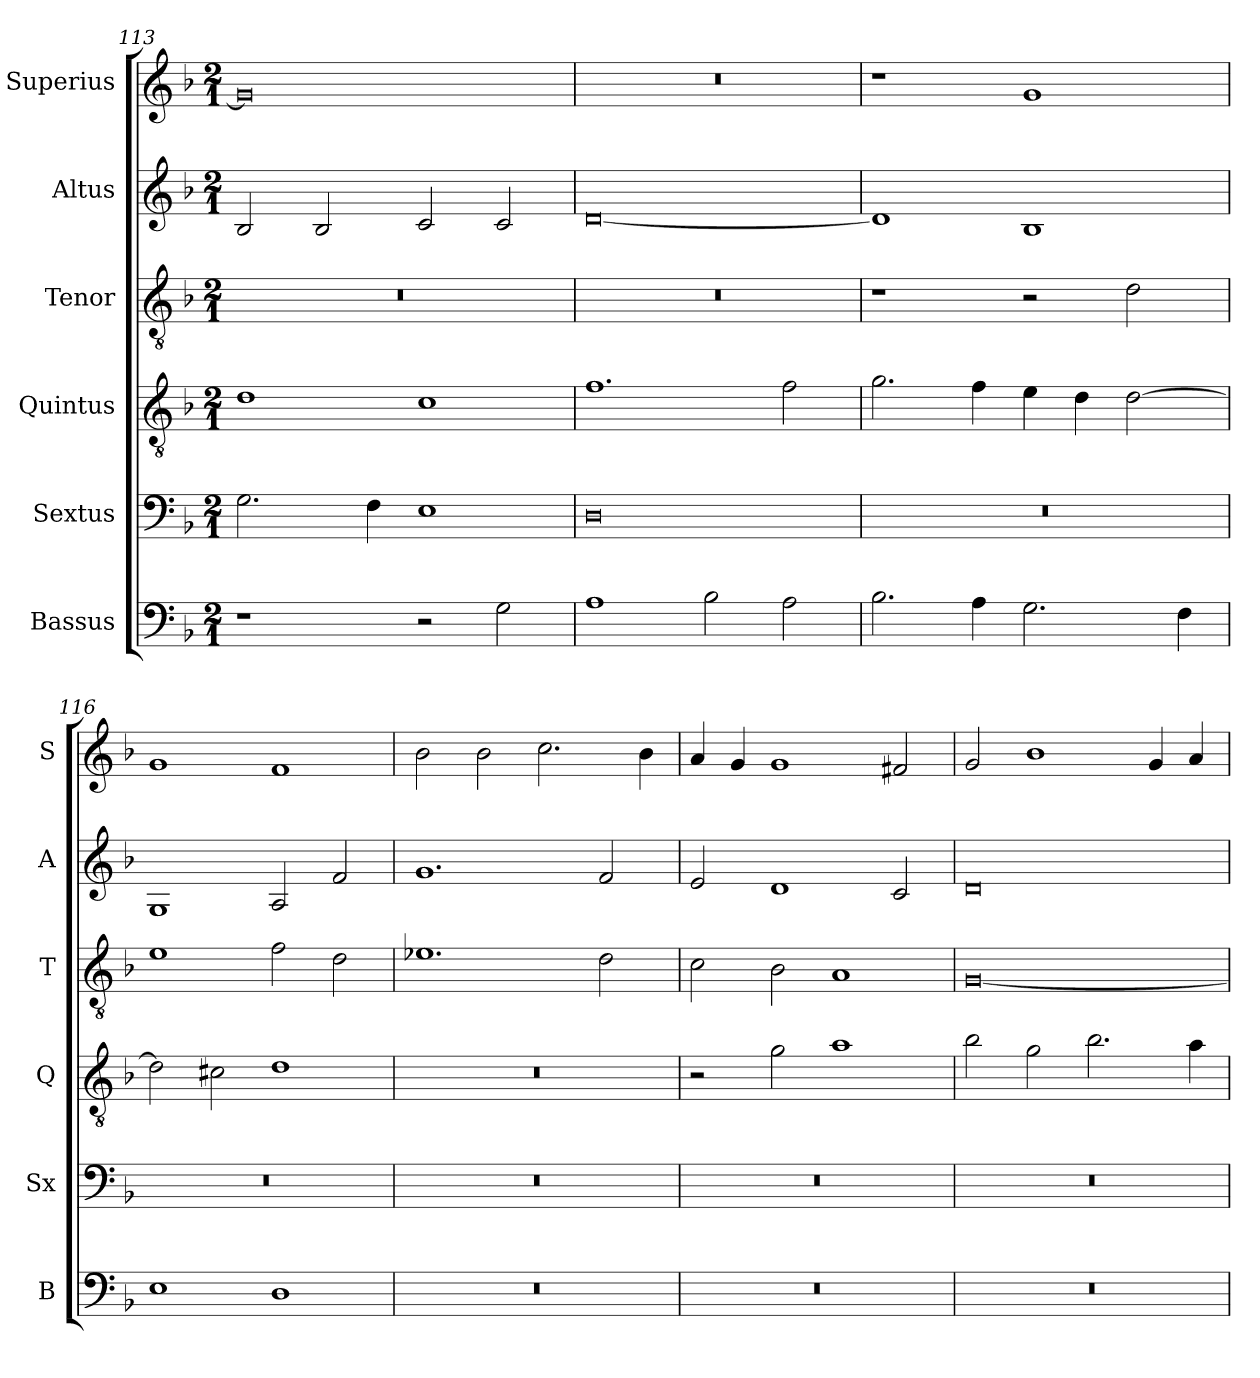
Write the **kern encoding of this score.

**kern	**kern	**kern	**kern	**kern	**kern
*part6	*part5	*part4	*part3	*part2	*part1
*staff6	*staff5	*staff4	*staff3	*staff2	*staff1
*I"Bassus	*I"Sextus	*I"Quintus	*I"Tenor	*I"Altus	*I"Superius
*I'B	*I'Sx	*I'Q	*I'T	*I'A	*I'S
*clefF4	*clefF4	*clefGv2	*clefGv2	*clefG2	*clefG2
*k[b-]	*k[b-]	*k[b-]	*k[b-]	*k[b-]	*k[b-]
*M2/1	*M2/1	*M2/1	*M2/1	*M2/1	*M2/1
=113	=113	=113	=113	=113	=113
1r	2.G\	1d	0r	2B-/	0g]
.	.	.	.	2B-/	.
.	4F\	.	.	.	.
2r	1E	1c	.	2c/	.
2G\	.	.	.	2c/	.
=114	=114	=114	=114	=114	=114
1A	0D	1.f	0r	[0d	0r
2B-\	.	.	.	.	.
2A\	.	2f\	.	.	.
=115	=115	=115	=115	=115	=115
2.B-\	0r	2.g\	1r	1d]	1r
4A\	.	4f\	.	.	.
2.G\	.	4e\	2r	1B-	1g
.	.	4d\	.	.	.
.	.	[2d\	2d\	.	.
4F\	.	.	.	.	.
=116	=116	=116	=116	=116	=116
1E	0r	2d\]	1e	1G	1g
.	.	2c#X\	.	.	.
1D	.	1d	2f\	2A/	1f
.	.	.	2d\	2f/	.
=117	=117	=117	=117	=117	=117
0r	0r	0r	1.e-X	1.g	2b-\
.	.	.	.	.	2b-\
.	.	.	.	.	2.cc\
.	.	.	2d\	2f/	.
.	.	.	.	.	4b-\
=118	=118	=118	=118	=118	=118
0r	0r	2r	2c\	2e/	4a/
.	.	.	.	.	4g/
.	.	2g\	2B-\	1d	1g
.	.	1a	1A	.	.
.	.	.	.	2c/	2f#X/
=119	=119	=119	=119	=119	=119
0r	0r	2b-\	[0G	0d	2g/
.	.	2g\	.	.	1b-
.	.	2.b-\	.	.	.
.	.	.	.	.	4g/
.	.	4a\	.	.	4a/
=	=	=	=	=	=
*-	*-	*-	*-	*-	*-
